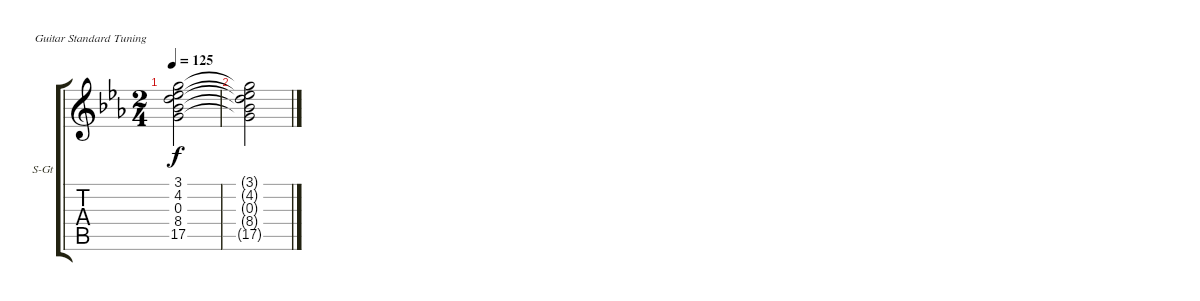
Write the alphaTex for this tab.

\bracketExtendMode groupsimilarinstruments
\firstSystemTrackNameOrientation horizontal
\otherSystemsTrackNameOrientation horizontal
\track ("ðèòì" "S-Gt") {instrument acousticguitarsteel}
\staff {score tabs}
\tuning (E4 B3 G3 D3 A2 E2)
\ts (2 4)
\tempo 125
\clef g2
\ks cminor
(3.1{t} 4.2{t} 0.3{t} 8.4{t} 17.5{t}).2{dy f} |
(3.1{t} 4.2{t} 0.3{t} 8.4{t} 17.5{t}).2
